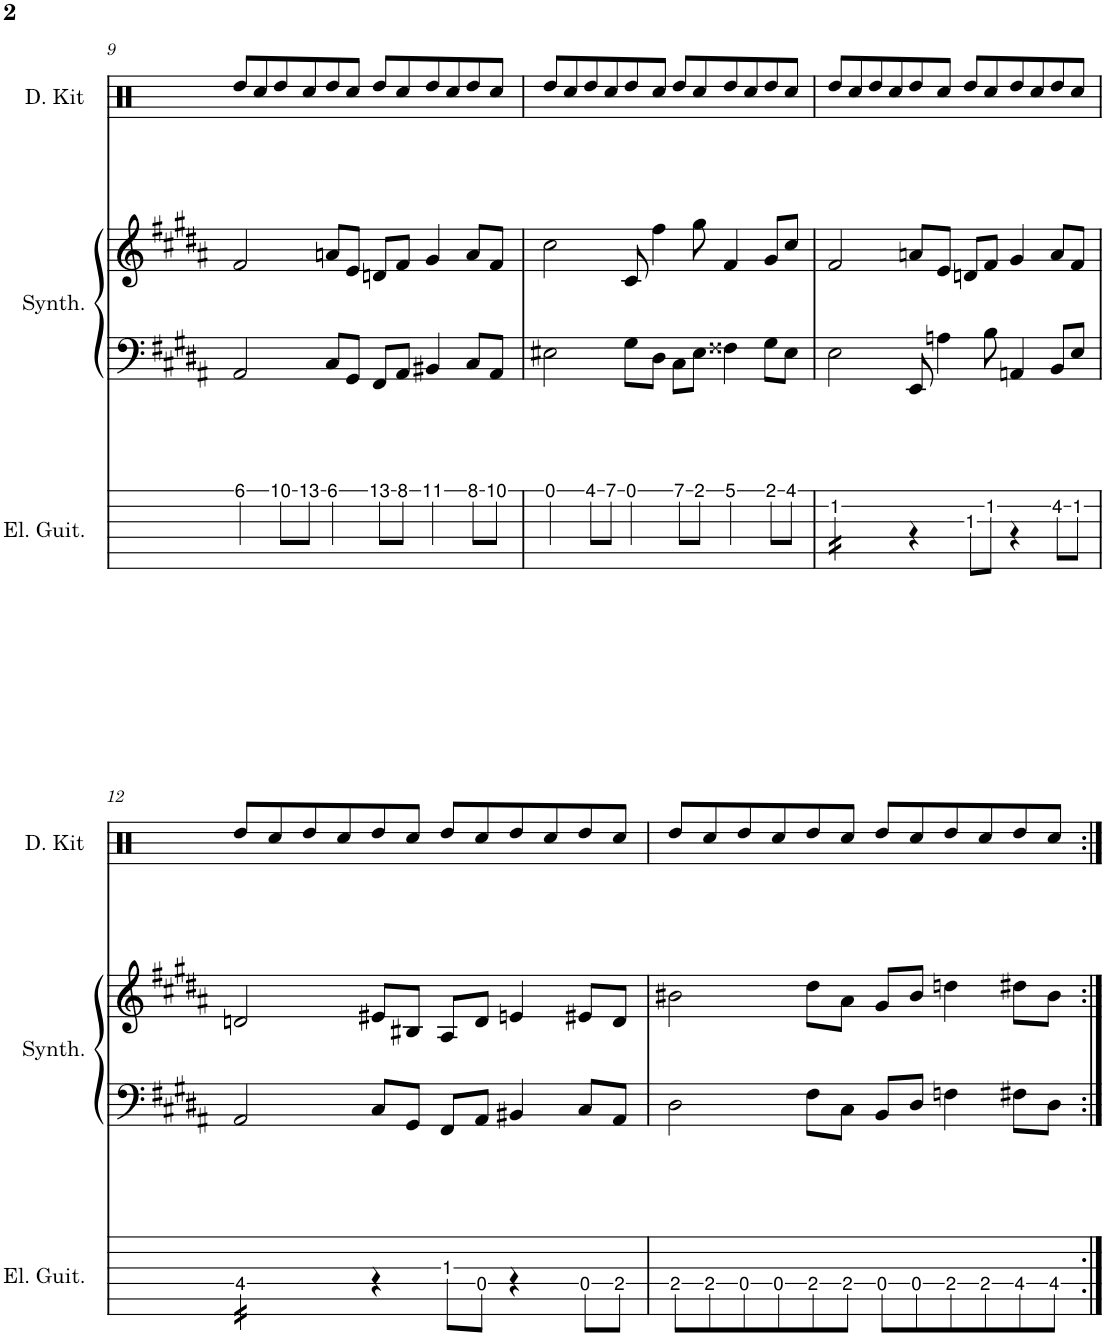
**kern	**kern	**kern	**kern
*part3	*part2	*part2	*part1
*staff4	*staff3	*staff2	*staff1
*I"Electric Guitar	*I"Square Synthesizer	*	*I"Drum Kit
*I'El. Guit.	*I'Synth.	*	*I'D. Kit
!!LO:PB:g=z
*	*clefF4	*clefG2	*clefX
*k[f#c#g#d#a#]	*k[f#c#g#d#a#]	*k[f#c#g#d#a#]	*k[]
*M6/4	*M6/4	*M6/4	*M6/4
=9	=9	=9	=9
4a#\	2AA#/	2f#/	8Rdd/L
.	.	.	8Rcc/
8ddn\L	.	.	8Rdd/
8ee#X\J	.	.	8Rcc/
4a#\	8C#/L	8an/L	8Rdd/
.	8GG#/J	8e/J	8Rcc/J
8ee#\L	8FF#/L	8dn/L	8Rdd/L
8b#X\J	8AA#/J	8f#/J	8Rcc/
4dd#X\	4BB#X/	4g#/	8Rdd/
.	.	.	8Rcc/
8b#\L	8C#/L	8a/L	8Rdd/
8ddn\J	8AA#/J	8f#/J	8Rcc/J
=10	=10	=10	=10
4e\	2E#X\	2cc#\	8Rdd/L
.	.	.	8Rcc/
8g#\L	.	.	8Rdd/
8b\J	.	.	8Rcc/
4e\	8G#\L	8c#/	8Rdd/
.	8D#\J	4ff#\	8Rcc/J
8b\L	8C#\L	.	8Rdd/L
8f#\J	8E#\J	8gg#\	8Rcc/
4an\	4F##X\	4f#/	8Rdd/
.	.	.	8Rcc/
8f#\L	8G#\L	8g#/L	8Rdd/
8g#\J	8E#\J	8cc#/J	8Rcc/J
=11	=11	=11	=11
2B#X\	2E\	2f#/	8Rdd/L
.	.	.	8Rcc/
.	.	.	8Rdd/
.	.	.	8Rcc/
4r	8EE/	8an/L	8Rdd/
.	4An\	8e/J	8Rcc/J
8G#\L	.	8dn/L	8Rdd/L
8B#\J	8B\	8f#/J	8Rcc/
4r	4AAn/	4g#/	8Rdd/
.	.	.	8Rcc/
8d#\L	8BB/L	8a/L	8Rdd/
8B#\J	8E/J	8f#/J	8Rcc/J
!!LO:LB:g=z
=12	=12	=12	=12
2F#\	2AA#/	2dn/	8Rdd/L
.	.	.	8Rcc/
.	.	.	8Rdd/
.	.	.	8Rcc/
4r	8C#/L	8e#X/L	8Rdd/
.	8GG#/J	8B#X/J	8Rcc/J
8G#\L	8FF#/L	8A#/L	8Rdd/L
8Dn\J	8AA#/J	8d/J	8Rcc/
4r	4BB#X/	4en/	8Rdd/
.	.	.	8Rcc/
8D\L	8C#/L	8e#X/L	8Rdd/
8E\J	8AA#/J	8d/J	8Rcc/J
=13	=13	=13	=13
8E\L	2D#\	2b#X\	8Rdd/L
8E\	.	.	8Rcc/
8Dn\	.	.	8Rdd/
8D\	.	.	8Rcc/
8E\	8F#\L	8dd#\L	8Rdd/
8E\J	8C#\J	8a#\J	8Rcc/J
8D\L	8BB/L	8g#/L	8Rdd/L
8D\	8D#/J	8b#/J	8Rcc/
8E\	4Fn\	4ddn\	8Rdd/
8E\	.	.	8Rcc/
8F#\	8F#X\L	8dd#X\L	8Rdd/
8F#\J	8D#\J	8b#\J	8Rcc/J
=:|!	=:|!	=:|!	=:|!
*-	*-	*-	*-
